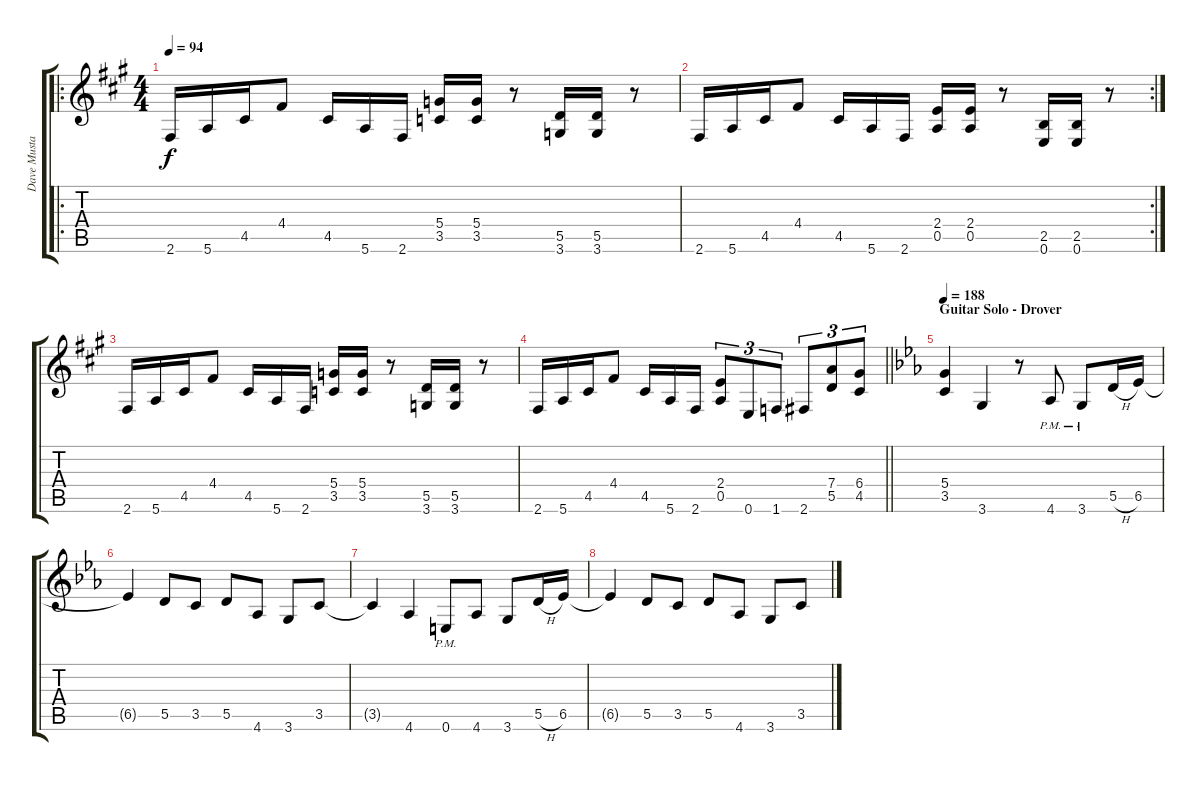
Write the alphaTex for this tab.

\track ("Dave Mustaine" "Dave Musta") {instrument distortionguitar}
\staff {score tabs}
\tuning (E4 B3 G3 D3 A2 E2) {hide}
\ro
\ts (4 4)
\tempo 94
\clef g2
\ks a
2.6.16{dy f volume 12} 5.6.16 4.5.16 4.4.8 4.5.16 5.6.16 2.6.16 (5.4 3.5).16 (5.4 3.5).16 r.8 (5.5 3.6).16 (5.5 3.6).16 r.8 |
\rc 2
2.6.16 5.6.16 4.5.16 4.4.8 4.5.16 5.6.16 2.6.16 (2.4 0.5).16 (2.4 0.5).16 r.8 (2.5 0.6).16 (2.5 0.6).16 r.8 |
2.6.16 5.6.16 4.5.16 4.4.8 4.5.16 5.6.16 2.6.16 (5.4 3.5).16 (5.4 3.5).16 r.8 (5.5 3.6).16 (5.5 3.6).16 r.8 |
\barLineRight lightlight
2.6.16 5.6.16 4.5.16 4.4.8 4.5.16 5.6.16 2.6.16 (2.4 0.5).8{tu (3 2)} 0.6.8{tu (3 2)} 1.6.8{tu (3 2)} 2.6.8{tu (3 2)} (7.4 5.5).8{tu (3 2)} (6.4 4.5).8{tu (3 2)} |
\section ("" "Guitar Solo - Drover")
\tempo 188
\ks eb
(5.4 3.5).4{volume 15} 3.6.4 r.8 4.6{pm}.8 3.6{pm}.8 5.5{h}.16 6.5.16 |
6.5{t}.4 5.5.8 3.5.8 5.5.8 4.6.8 3.6.8 3.5.8 |
3.5{t}.4 4.6.4 0.6{pm}.8 4.6.8 3.6.8 5.5{h}.16 6.5.16 |
6.5{t}.4 5.5.8 3.5.8 5.5.8 4.6.8 3.6.8 3.5.8
